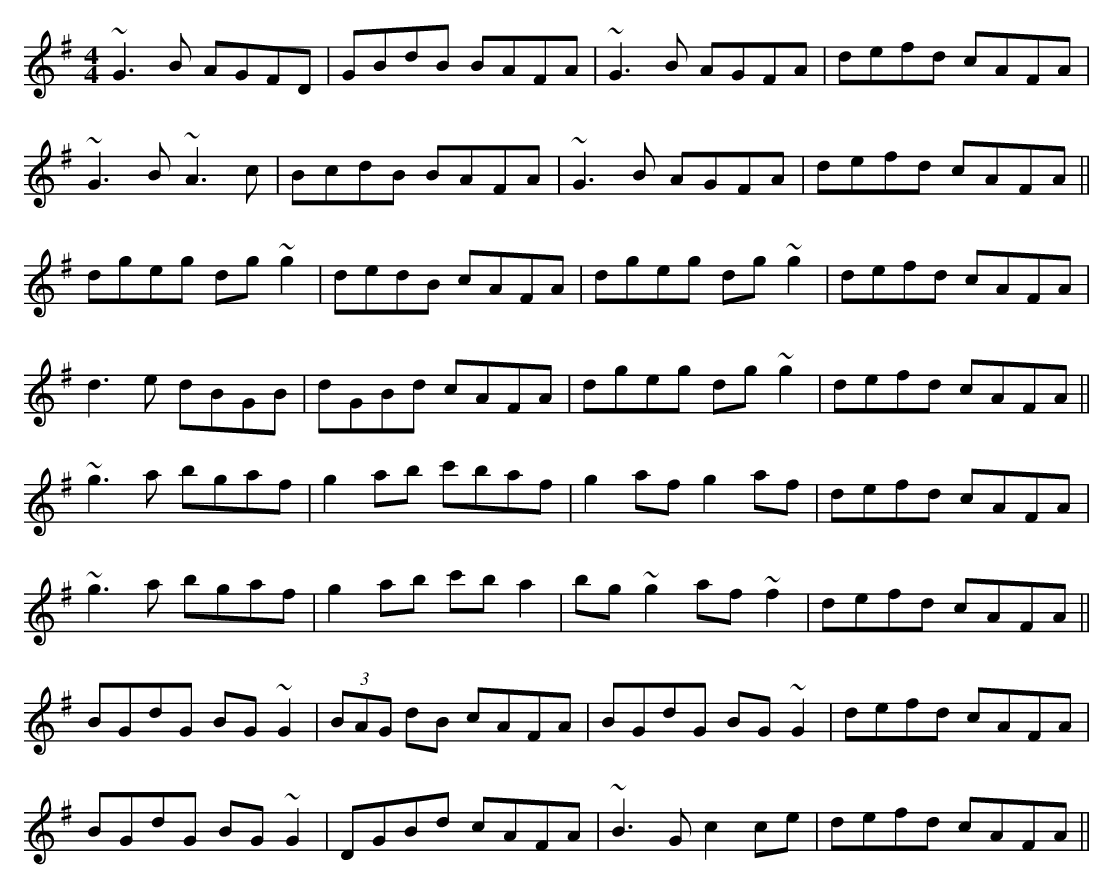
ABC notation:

X:1
M:4/4
K:G
~G3B AGFD|GBdB BAFA|~G3B AGFA|defd cAFA|
~G3B ~A3c|BcdB BAFA|~G3B AGFA|defd cAFA||
dgeg dg~g2|dedB cAFA|dgeg dg~g2|defd cAFA|
d3e dBGB|dGBd cAFA|dgeg dg~g2|defd cAFA||
~g3a bgaf|g2ab c'baf|g2af g2af|defd cAFA|
~g3a bgaf|g2ab c'ba2|bg~g2 af~f2|defd cAFA||
BGdG BG~G2|(3BAG dB cAFA|BGdG BG~G2|defd cAFA|
BGdG BG~G2|DGBd cAFA|~B3G c2ce|defd cAFA||
